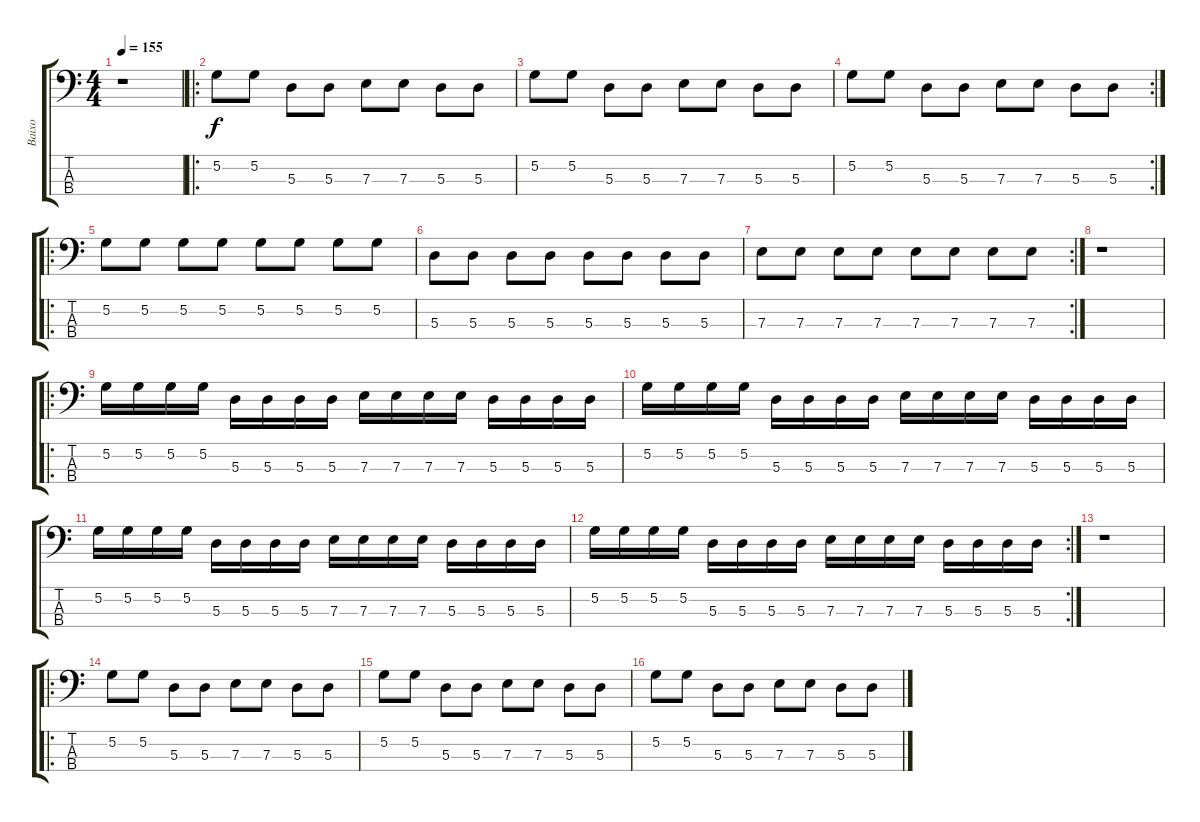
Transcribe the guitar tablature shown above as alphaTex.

\track ("Baixo" "Baixo") {instrument electricbassfinger}
\staff {score tabs}
\tuning (G2 D2 A1 E1) {hide}
\ts (4 4)
\tempo 155
\clef f4
\ks c
r.1{dy f} |
\ro
5.2.8 5.2.8 5.3.8 5.3.8 7.3.8 7.3.8 5.3.8 5.3.8 |
5.2.8 5.2.8 5.3.8 5.3.8 7.3.8 7.3.8 5.3.8 5.3.8 |
\rc 2
5.2.8 5.2.8 5.3.8 5.3.8 7.3.8 7.3.8 5.3.8 5.3.8 |
\ro
5.2.8 5.2.8 5.2.8 5.2.8 5.2.8 5.2.8 5.2.8 5.2.8 |
5.3.8 5.3.8 5.3.8 5.3.8 5.3.8 5.3.8 5.3.8 5.3.8 |
\rc 2
7.3.8 7.3.8 7.3.8 7.3.8 7.3.8 7.3.8 7.3.8 7.3.8 |
r.1 |
\ro
5.2.16 5.2.16 5.2.16 5.2.16 5.3.16 5.3.16 5.3.16 5.3.16 7.3.16 7.3.16 7.3.16 7.3.16 5.3.16 5.3.16 5.3.16 5.3.16 |
5.2.16 5.2.16 5.2.16 5.2.16 5.3.16 5.3.16 5.3.16 5.3.16 7.3.16 7.3.16 7.3.16 7.3.16 5.3.16 5.3.16 5.3.16 5.3.16 |
5.2.16 5.2.16 5.2.16 5.2.16 5.3.16 5.3.16 5.3.16 5.3.16 7.3.16 7.3.16 7.3.16 7.3.16 5.3.16 5.3.16 5.3.16 5.3.16 |
\rc 2
5.2.16 5.2.16 5.2.16 5.2.16 5.3.16 5.3.16 5.3.16 5.3.16 7.3.16 7.3.16 7.3.16 7.3.16 5.3.16 5.3.16 5.3.16 5.3.16 |
r.1 |
\ro
5.2.8 5.2.8 5.3.8 5.3.8 7.3.8 7.3.8 5.3.8 5.3.8 |
5.2.8 5.2.8 5.3.8 5.3.8 7.3.8 7.3.8 5.3.8 5.3.8 |
5.2.8 5.2.8 5.3.8 5.3.8 7.3.8 7.3.8 5.3.8 5.3.8
